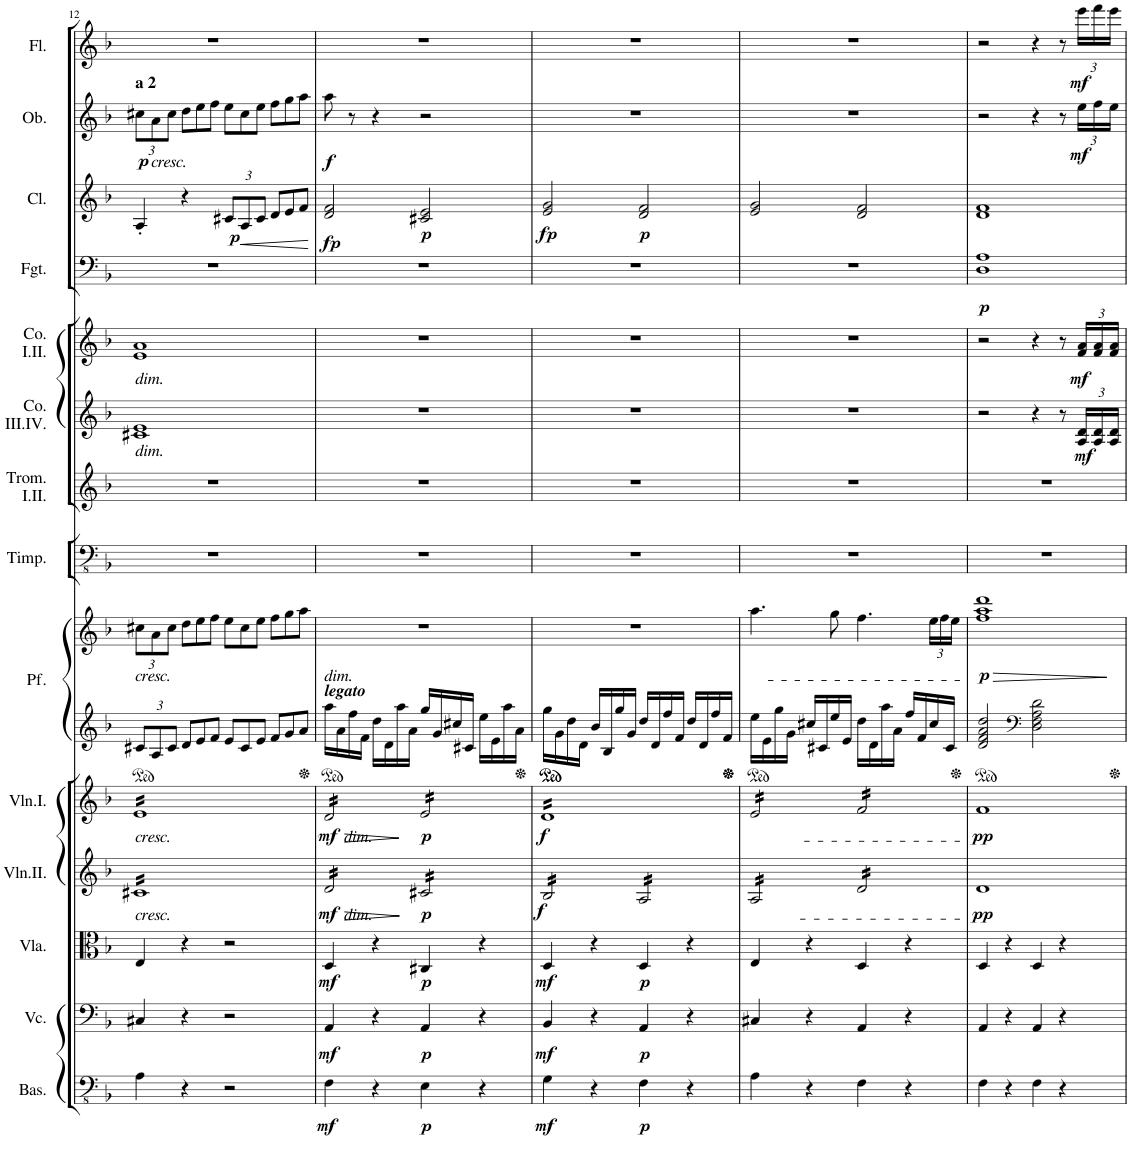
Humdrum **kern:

**kern	**dynam	**kern	**dynam	**kern	**dynam	**kern	**dynam	**kern	**dynam	**kern	**kern	**dynam	**kern	**kern	**kern	**dynam	**kern	**dynam	**kern	**dynam	**kern	**dynam	**kern	**dynam	**kern	**dynam
*part14	*part14	*part13	*part13	*part12	*part12	*part11	*part11	*part10	*part10	*part9	*part9	*part9	*part8	*part7	*part6	*part6	*part5	*part5	*part4	*part4	*part3	*part3	*part2	*part2	*part1	*part1
*staff15	*staff15	*staff14	*staff14	*staff13	*staff13	*staff12	*staff12	*staff11	*staff11	*staff10	*staff9	*staff9/10	*staff8	*staff7	*staff6	*staff6	*staff5	*staff5	*staff4	*staff4	*staff3	*staff3	*staff2	*staff2	*staff1	*staff1
*I"Basso.	*	*I"Violoncello.	*	*I"Viola.	*	*I"Violino II.	*	*I"Violino I.	*	*I"Pianoforte.	*	*	*I"Timpani. in A - C - D - E.	*I"Trombe I, II. in Bb.	*I"Corni III, IV. in F.	*	*I"Corni I, II. in F.	*	*I"Fagotti I, II.	*	*I"Clarinetti I, II. in Bb.	*	*I"Oboi I, II.	*	*I"Flauti I, II.	*
*I'Bas.	*	*I'Vc.	*	*I'Vla.	*	*I'Vln.II.	*	*I'Vln.I.	*	*I'Pf.	*	*	*I'Timp.	*I'Trom. I.II.	*I'Co. III.IV.	*	*I'Co. I.II.	*	*I'Fgt.	*	*I'Cl.	*	*I'Ob.	*	*I'Fl.	*
!!LO:PB:g=z
*clefFv4	*	*clefF4	*	*clefC3	*	*clefG2	*	*clefG2	*	*clefG2	*clefG2	*	*clefFv4	*clefG2	*clefG2	*	*clefG2	*	*clefF4	*	*clefG2	*	*clefG2	*	*clefG2	*
*	*	*	*	*	*	*	*	*	*	*	*	*	*	*	*ITrd4c7	*	*ITrd4c7	*	*	*	*	*	*	*	*	*
*k[b-]	*	*k[b-]	*	*k[b-]	*	*k[b-]	*	*k[b-]	*	*k[b-]	*k[b-]	*	*k[b-]	*k[b-]	*k[b-]	*	*k[b-]	*	*k[b-]	*	*k[b-]	*	*k[b-]	*	*k[b-]	*
*M4/4	*	*M4/4	*	*M4/4	*	*M4/4	*	*M4/4	*	*M4/4	*M4/4	*	*M4/4	*M4/4	*M4/4	*	*M4/4	*	*M4/4	*	*M4/4	*	*M4/4	*	*M4/4	*
*met(c)	*	*met(c)	*	*met(c)	*	*met(c)	*	*met(c)	*	*met(c)	*met(c)	*	*met(c)	*met(c)	*met(c)	*	*met(c)	*	*met(c)	*	*met(c)	*	*met(c)	*	*met(c)	*
*	*	*	*	*	*	*	*	*	*	*Xbrackettup	*Xbrackettup	*	*	*	*	*	*	*	*	*	*	*	*Xbrackettup	*	*	*
=12	=12	=12	=12	=12	=12	=12	=12	=12	=12	=12	=12	=12	=12	=12	=12	=12	=12	=12	=12	=12	=12	=12	=12	=12	=12	=12
!	!	!	!	!	!	!	!	!	!	!	!	!	!	!	!	!	!	!	!	!	!	!	!LO:TX:a:B:t=a 2	!	!	!
!	!	!	!	!	!	!	!	!	!	!	!	!	!	!	!	!	!LO:TX:b:i:t=dim.	!	!	!	!	!	!	!	!	!
!	!	!	!	!	!	!	!	!	!	!	!	!	!	!	!LO:TX:b:i:t=dim.	!	!	!	!	!	!	!	!	!	!	!
!	!	!	!	!	!	!	!	!	!	!	!LO:TX:b:i:t=cresc.	!	!	!	!	!	!	!	!	!	!	!	!	!	!	!
!	!	!	!	!	!	!	!	!LO:TX:b:i:t=cresc.	!	!	!	!	!	!	!	!	!	!	!	!	!	!	!	!	!	!
!	!	!	!	!	!	!LO:TX:b:i:t=cresc.	!	!	!	!	!	!	!	!	!	!	!	!	!	!	!	!	!	!	!	!
!	!	!	!	!	!	!	!	!	!	!	!	!	!	!	!	!	!	!	!	!	!	!	!	!LO:DY:b	!	!
*	*	*	*	*	*	*tremolo	*	*	*	*	*	*	*	*	*	*	*	*	*	*	*	*	*	*	*	*
*	*	*	*	*	*	*	*	*tremolo	*	*	*	*	*	*	*	*	*	*	*	*	*	*	*	*	*	*
4AA\	.	4C#X/	.	4E/	.	16c#XLL	.	16eLL	.	12c#X/L	12cc#X\L	.	1r	1r	1c#X 1e	.	1e 1a	.	1r	.	4A'/	.	12cc#X\L	p	1r	.
.	.	.	.	.	.	16c#X	.	16e	.	.	.	.	.	.	.	.	.	.	.	.	.	.	.	.	.	.
!	!	!	!	!	!	!	!	!	!	!	!	!	!	!	!	!	!	!	!	!	!	!	!LO:TX:b:i:t=cresc.	!	!	!
.	.	.	.	.	.	.	.	.	.	12A/	12a\	.	.	.	.	.	.	.	.	.	.	.	12a\	.	.	.
.	.	.	.	.	.	16c#X	.	16e	.	.	.	.	.	.	.	.	.	.	.	.	.	.	.	.	.	.
.	.	.	.	.	.	.	.	.	.	12c#/J	12cc#\J	.	.	.	.	.	.	.	.	.	.	.	12cc#\J	.	.	.
.	.	.	.	.	.	16c#X	.	16e	.	.	.	.	.	.	.	.	.	.	.	.	.	.	.	.	.	.
4r	.	4r	.	4r	.	16c#X	.	16e	.	12d/L	12dd\L	.	.	.	.	.	.	.	.	.	4r	.	12dd\L	.	.	.
.	.	.	.	.	.	16c#X	.	16e	.	.	.	.	.	.	.	.	.	.	.	.	.	.	.	.	.	.
.	.	.	.	.	.	.	.	.	.	12e/	12ee\	.	.	.	.	.	.	.	.	.	.	.	12ee\	.	.	.
.	.	.	.	.	.	16c#X	.	16e	.	.	.	.	.	.	.	.	.	.	.	.	.	.	.	.	.	.
.	.	.	.	.	.	.	.	.	.	12f/J	12ff\J	.	.	.	.	.	.	.	.	.	.	.	12ff\J	.	.	.
.	.	.	.	.	.	16c#X	.	16e	.	.	.	.	.	.	.	.	.	.	.	.	.	.	.	.	.	.
*	*	*	*	*	*	*	*	*	*	*	*	*	*	*	*	*	*	*	*	*	*Xbrackettup	*	*	*	*	*
!	!	!	!	!	!	!	!	!	!	!	!	!	!	!	!	!	!	!	!	!	!	!LO:DY:b	!	!	!	!
2r	.	2r	.	2r	.	16c#X	.	16e	.	12e/L	12ee\L	.	.	.	.	.	.	.	.	.	12c#X/L	p	12ee\L	.	.	.
.	.	.	.	.	.	16c#X	.	16e	.	.	.	.	.	.	.	.	.	.	.	.	.	.	.	.	.	.
!	!	!	!	!	!	!	!	!	!	!	!	!	!	!	!	!	!	!	!	!	!	!LO:HP:b	!	!	!	!
.	.	.	.	.	.	.	.	.	.	12c#/	12cc#\	.	.	.	.	.	.	.	.	.	12A/	<	12cc#\	.	.	.
.	.	.	.	.	.	16c#X	.	16e	.	.	.	.	.	.	.	.	.	.	.	.	.	.	.	.	.	.
.	.	.	.	.	.	.	.	.	.	12e/J	12ee\J	.	.	.	.	.	.	.	.	.	12c#/J	.	12ee\J	.	.	.
.	.	.	.	.	.	16c#X	.	16e	.	.	.	.	.	.	.	.	.	.	.	.	.	.	.	.	.	.
.	.	.	.	.	.	16c#X	.	16e	.	12f/L	12ff\L	.	.	.	.	.	.	.	.	.	12d/L	.	12ff\L	.	.	.
.	.	.	.	.	.	16c#X	.	16e	.	.	.	.	.	.	.	.	.	.	.	.	.	.	.	.	.	.
.	.	.	.	.	.	.	.	.	.	12g/	12gg\	.	.	.	.	.	.	.	.	.	12e/	.	12gg\	.	.	.
.	.	.	.	.	.	16c#X	.	16e	.	.	.	.	.	.	.	.	.	.	.	.	.	.	.	.	.	.
.	.	.	.	.	.	.	.	.	.	12a/J	12aa\J	.	.	.	.	.	.	.	.	.	12f/J	.	12aa\J	.	.	.
.	.	.	.	.	.	16c#XJJ	.	16eJJ	.	.	.	.	.	.	.	.	.	.	.	.	.	.	.	.	.	.
.	.	.	.	.	.	.	.	.	.	.	.	.	.	.	.	.	.	.	.	.	.	[	.	.	.	.
=13	=13	=13	=13	=13	=13	=13	=13	=13	=13	=13	=13	=13	=13	=13	=13	=13	=13	=13	=13	=13	=13	=13	=13	=13	=13	=13
!	!	!	!	!	!	!	!	!	!	!	!LO:TX:b:i:t=dim.	!	!	!	!	!	!	!	!	!	!	!	!	!	!	!
!	!	!	!	!	!	!	!	!	!	!LO:TX:a:Bi:t=legato	!	!	!	!	!	!	!	!	!	!	!	!	!	!	!	!
!	!	!	!	!	!	!	!	!LO:TX:b:i:t=dim.	!	!	!	!	!	!	!	!	!	!	!	!	!	!	!	!	!	!
!	!	!	!	!	!	!LO:TX:b:i:t=dim.	!	!	!	!	!	!	!	!	!	!	!	!	!	!	!	!	!	!	!	!
!	!LO:DY:b	!	!LO:DY:b	!	!LO:DY:b	!	!LO:HP:b	!	!LO:HP:b	!	!	!	!	!	!	!	!	!	!	!	!	!	!	!	!	!
!	!	!	!	!	!	!	!LO:DY:n=1:b	!	!LO:DY:n=1:b	!	!	!	!	!	!	!	!	!	!	!	!	!LO:DY:b	!	!LO:DY:b	!	!
4FF\	mf	4AA/	mf	4D/	mf	16d/LL	> mf	16d/LL	> mf	16aa\LL	1r	.	1r	1r	1r	.	1r	.	1r	.	2d/ 2f/	fp	8aa\	f	1r	.
.	.	.	.	.	.	16d/	.	16d/	.	16a\	.	.	.	.	.	.	.	.	.	.	.	.	.	.	.	.
.	.	.	.	.	.	16d/	.	16d/	.	16ff\	.	.	.	.	.	.	.	.	.	.	.	.	8r	.	.	.
.	.	.	.	.	.	16d/	.	16d/	.	16f\JJ	.	.	.	.	.	.	.	.	.	.	.	.	.	.	.	.
4r	.	4r	.	4r	.	16d/	.	16d/	.	16dd\LL	.	.	.	.	.	.	.	.	.	.	.	.	4r	.	.	.
.	.	.	.	.	.	16d/	.	16d/	.	16d\	.	.	.	.	.	.	.	.	.	.	.	.	.	.	.	.
.	.	.	.	.	.	16d/	.	16d/	.	16aa\	.	.	.	.	.	.	.	.	.	.	.	.	.	.	.	.
.	.	.	.	.	.	16d/JJ	.	16d/JJ	.	16a\JJ	.	.	.	.	.	.	.	.	.	.	.	.	.	.	.	.
!	!LO:DY:b	!	!LO:DY:b	!	!LO:DY:b	!	!LO:DY:n=2:b	!	!LO:DY:n=2:b	!	!	!	!	!	!	!	!	!	!	!	!	!LO:DY:b	!	!	!	!
4EE\	p	4AA/	p	4C#X/	p	16c#X/LL	p	16e/LL	p	16gg/LL	.	.	.	.	.	.	.	.	.	.	2c#X/ 2e/	p	2r	.	.	.
.	.	.	.	.	.	16c#X/	.	16e/	.	16g/	.	.	.	.	.	.	.	.	.	.	.	.	.	.	.	.
.	.	.	.	.	.	16c#X/	.	16e/	.	16cc#X/	.	.	.	.	.	.	.	.	.	.	.	.	.	.	.	.
.	.	.	.	.	.	16c#X/	.	16e/	.	16c#X/JJ	.	.	.	.	.	.	.	.	.	.	.	.	.	.	.	.
4r	.	4r	.	4r	.	16c#X/	.	16e/	.	16ee\LL	.	.	.	.	.	.	.	.	.	.	.	.	.	.	.	.
.	.	.	.	.	.	16c#X/	.	16e/	.	16e\	.	.	.	.	.	.	.	.	.	.	.	.	.	.	.	.
.	.	.	.	.	.	16c#X/	.	16e/	.	16aa\	.	.	.	.	.	.	.	.	.	.	.	.	.	.	.	.
.	.	.	.	.	.	16c#X/JJ	.	16e/JJ	.	16a\JJ	.	.	.	.	.	.	.	.	.	.	.	.	.	.	.	.
.	.	.	.	.	.	.	]	.	]	.	.	.	.	.	.	.	.	.	.	.	.	.	.	.	.	.
=14	=14	=14	=14	=14	=14	=14	=14	=14	=14	=14	=14	=14	=14	=14	=14	=14	=14	=14	=14	=14	=14	=14	=14	=14	=14	=14
!	!LO:DY:b	!	!LO:DY:b	!	!LO:DY:b	!	!LO:DY:b	!	!LO:DY:b	!	!	!	!	!	!	!	!	!	!	!	!	!LO:DY:b	!	!	!	!
4GG\	mf	4BB-/	mf	4D/	mf	16B-/LL	f	16dLL	f	16gg\LL	1r	.	1r	1r	1r	.	1r	.	1r	.	2e/ 2g/	fp	1r	.	1r	.
.	.	.	.	.	.	16B-/	.	16d	.	16g\	.	.	.	.	.	.	.	.	.	.	.	.	.	.	.	.
.	.	.	.	.	.	16B-/	.	16d	.	16dd\	.	.	.	.	.	.	.	.	.	.	.	.	.	.	.	.
.	.	.	.	.	.	16B-/	.	16d	.	16d\JJ	.	.	.	.	.	.	.	.	.	.	.	.	.	.	.	.
4r	.	4r	.	4r	.	16B-/	.	16d	.	16b-/LL	.	.	.	.	.	.	.	.	.	.	.	.	.	.	.	.
.	.	.	.	.	.	16B-/	.	16d	.	16B-/	.	.	.	.	.	.	.	.	.	.	.	.	.	.	.	.
.	.	.	.	.	.	16B-/	.	16d	.	16gg/	.	.	.	.	.	.	.	.	.	.	.	.	.	.	.	.
.	.	.	.	.	.	16B-/JJ	.	16d	.	16g/JJ	.	.	.	.	.	.	.	.	.	.	.	.	.	.	.	.
!	!LO:DY:b	!	!LO:DY:b	!	!LO:DY:b	!	!	!	!	!	!	!	!	!	!	!	!	!	!	!	!	!LO:DY:b	!	!	!	!
4FF\	p	4AA/	p	4D/	p	16A/LL	.	16d	.	16dd/LL	.	.	.	.	.	.	.	.	.	.	2d/ 2f/	p	.	.	.	.
.	.	.	.	.	.	16A/	.	16d	.	16d/	.	.	.	.	.	.	.	.	.	.	.	.	.	.	.	.
.	.	.	.	.	.	16A/	.	16d	.	16ff/	.	.	.	.	.	.	.	.	.	.	.	.	.	.	.	.
.	.	.	.	.	.	16A/	.	16d	.	16f/JJ	.	.	.	.	.	.	.	.	.	.	.	.	.	.	.	.
4r	.	4r	.	4r	.	16A/	.	16d	.	16dd/LL	.	.	.	.	.	.	.	.	.	.	.	.	.	.	.	.
.	.	.	.	.	.	16A/	.	16d	.	16d/	.	.	.	.	.	.	.	.	.	.	.	.	.	.	.	.
.	.	.	.	.	.	16A/	.	16d	.	16ff/	.	.	.	.	.	.	.	.	.	.	.	.	.	.	.	.
.	.	.	.	.	.	16A/JJ	.	16dJJ	.	16f/JJ	.	.	.	.	.	.	.	.	.	.	.	.	.	.	.	.
=15	=15	=15	=15	=15	=15	=15	=15	=15	=15	=15	=15	=15	=15	=15	=15	=15	=15	=15	=15	=15	=15	=15	=15	=15	=15	=15
4AA\	.	4C#X/	.	4E/	.	16A/LL	.	16e/LL	.	16ee\LL	4.aa\	.	1r	1r	1r	.	1r	.	1r	.	2e/ 2g/	.	1r	.	1r	.
.	.	.	.	.	.	16A/	.	16e/	.	16e\	.	.	.	.	.	.	.	.	.	.	.	.	.	.	.	.
.	.	.	.	.	.	16A/	.	16e/	.	16gg\	.	.	.	.	.	.	.	.	.	.	.	.	.	.	.	.
.	.	.	.	.	.	16A/	.	16e/	.	16g\JJ	.	.	.	.	.	.	.	.	.	.	.	.	.	.	.	.
4r	.	4r	.	4r	.	16A/	.	16e/	.	16cc#X/LL	.	.	.	.	.	.	.	.	.	.	.	.	.	.	.	.
.	.	.	.	.	.	16A/	.	16e/	.	16c#X/	.	.	.	.	.	.	.	.	.	.	.	.	.	.	.	.
.	.	.	.	.	.	16A/	.	16e/	.	16ee/	8gg\	.	.	.	.	.	.	.	.	.	.	.	.	.	.	.
.	.	.	.	.	.	16A/JJ	.	16e/JJ	.	16e/JJ	.	.	.	.	.	.	.	.	.	.	.	.	.	.	.	.
4FF\	.	4AA/	.	4D/	.	16d/LL	.	16f/LL	.	16dd\LL	4.ff\	.	.	.	.	.	.	.	.	.	2d/ 2f/	.	.	.	.	.
.	.	.	.	.	.	16d/	.	16f/	.	16d\	.	.	.	.	.	.	.	.	.	.	.	.	.	.	.	.
.	.	.	.	.	.	16d/	.	16f/	.	16aa\	.	.	.	.	.	.	.	.	.	.	.	.	.	.	.	.
.	.	.	.	.	.	16d/	.	16f/	.	16a\JJ	.	.	.	.	.	.	.	.	.	.	.	.	.	.	.	.
4r	.	4r	.	4r	.	16d/	.	16f/	.	16ff/LL	.	.	.	.	.	.	.	.	.	.	.	.	.	.	.	.
.	.	.	.	.	.	16d/	.	16f/	.	16f/	.	.	.	.	.	.	.	.	.	.	.	.	.	.	.	.
.	.	.	.	.	.	16d/	.	16f/	.	16cc#/	24ee\LL	.	.	.	.	.	.	.	.	.	.	.	.	.	.	.
.	.	.	.	.	.	.	.	.	.	.	24ff\	.	.	.	.	.	.	.	.	.	.	.	.	.	.	.
.	.	.	.	.	.	16d/JJ	.	16f/JJ	.	16c#/JJ	.	.	.	.	.	.	.	.	.	.	.	.	.	.	.	.
*	*	*	*	*	*	*	*	*Xtremolo	*	*	*	*	*	*	*	*	*	*	*	*	*	*	*	*	*	*
*	*	*	*	*	*	*Xtremolo	*	*	*	*	*	*	*	*	*	*	*	*	*	*	*	*	*	*	*	*
.	.	.	.	.	.	.	.	.	.	.	24ee\JJ	.	.	.	.	.	.	.	.	.	.	.	.	.	.	.
=16	=16	=16	=16	=16	=16	=16	=16	=16	=16	=16	=16	=16	=16	=16	=16	=16	=16	=16	=16	=16	=16	=16	=16	=16	=16	=16
!	!	!	!	!	!	!	!LO:DY:b	!	!LO:DY:b	!	!	!LO:HP:b	!	!	!	!	!	!	!	!	!	!	!	!	!	!
!	!	!	!	!	!	!	!	!	!	!	!	!LO:DY:n=1:b	!	!	!	!	!	!	!	!LO:DY:b	!	!	!	!	!	!
4FF\	.	4AA/	.	4D/	.	1d	pp	1f	pp	2d/ 2f/ 2a/ 2dd/	1ff 1aa 1ddd	> p	1r	1r	2r	.	2r	.	1D 1A	p	1d 1f	.	2r	.	2r	.
4r	.	4r	.	4r	.	.	.	.	.	.	.	.	.	.	.	.	.	.	.	.	.	.	.	.	.	.
*	*	*	*	*	*	*	*	*	*	*clefF4	*	*	*	*	*	*	*	*	*	*	*	*	*	*	*	*
4FF\	.	4AA/	.	4D/	.	.	.	.	.	2D\ 2F\ 2A\ 2d\	.	.	.	.	4r	.	4r	.	.	.	.	.	4r	.	4r	.
4r	.	4r	.	4r	.	.	.	.	.	.	.	.	.	.	8r	.	8r	.	.	.	.	.	8r	.	8r	.
*	*	*	*	*	*	*	*	*	*	*	*	*	*	*	*Xbrackettup	*	*Xbrackettup	*	*	*	*	*	*	*	*Xbrackettup	*
!	!	!	!	!	!	!	!	!	!	!	!	!	!	!	!	!LO:DY:b	!	!LO:DY:b	!	!	!	!	!	!LO:DY:b	!	!LO:DY:b
.	.	.	.	.	.	.	.	.	.	.	.	.	.	.	24A/ 24d/LL	mf	24f/ 24a/LL	mf	.	.	.	.	24ee\LL	mf	24eee\LL	mf
.	.	.	.	.	.	.	.	.	.	.	.	.	.	.	24A/ 24d/	.	24f/ 24a/	.	.	.	.	.	24ff\	.	24fff\	.
.	.	.	.	.	.	.	.	.	.	.	.	.	.	.	24A/ 24d/JJ	.	24f/ 24a/JJ	.	.	.	.	.	24ee\JJ	.	24eee\JJ	.
.	.	.	.	.	.	.	.	.	.	.	.	]	.	.	.	.	.	.	.	.	.	.	.	.	.	.
=	=	=	=	=	=	=	=	=	=	=	=	=	=	=	=	=	=	=	=	=	=	=	=	=	=	=
*-	*-	*-	*-	*-	*-	*-	*-	*-	*-	*-	*-	*-	*-	*-	*-	*-	*-	*-	*-	*-	*-	*-	*-	*-	*-	*-
